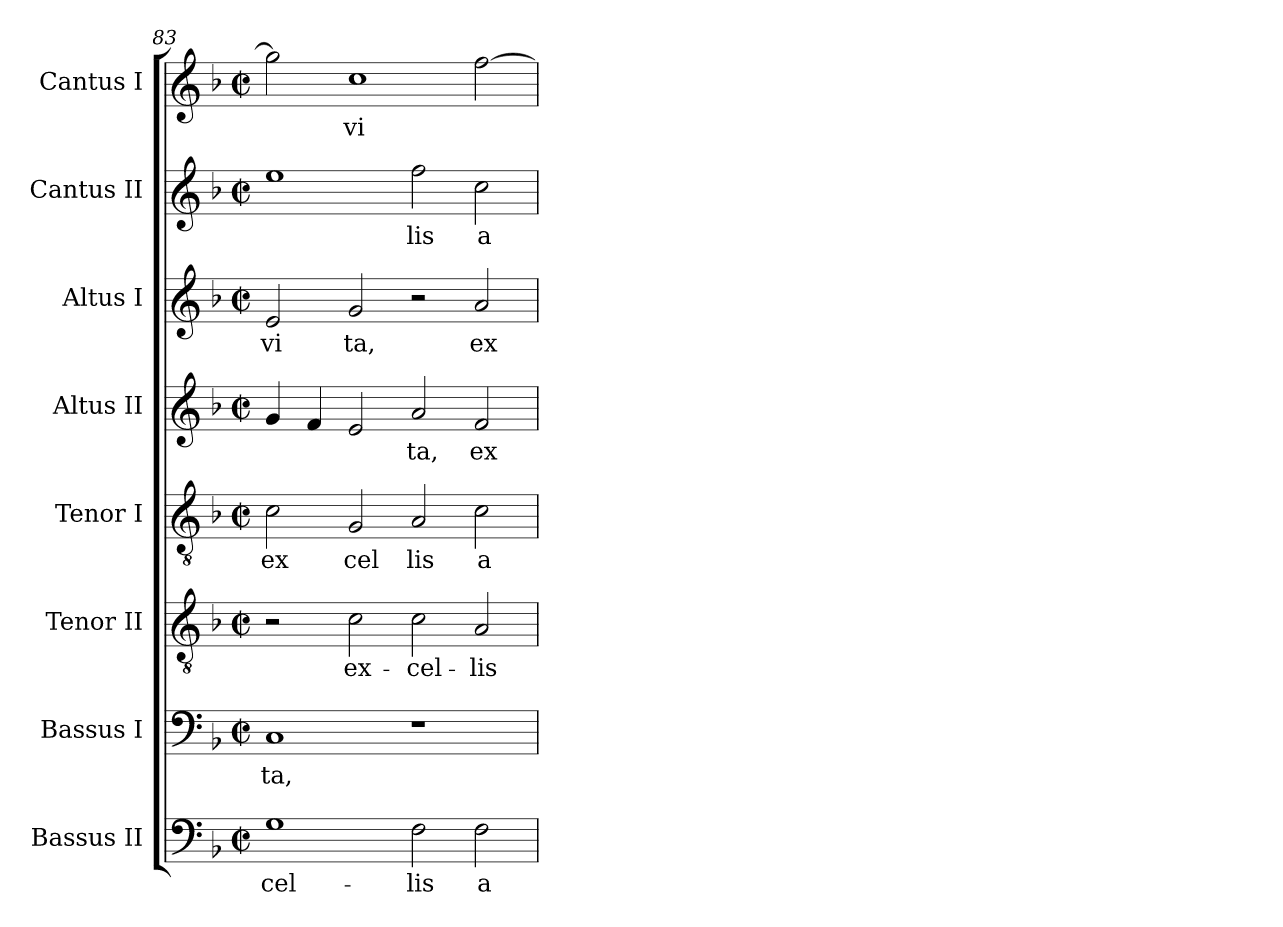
**kern	**text	**kern	**text	**kern	**text	**kern	**text	**kern	**text	**kern	**text	**kern	**text	**kern	**text
*part8	*part8	*part7	*part7	*part6	*part6	*part5	*part5	*part4	*part4	*part3	*part3	*part2	*part2	*part1	*part1
*staff8	*staff8	*staff7	*staff7	*staff6	*staff6	*staff5	*staff5	*staff4	*staff4	*staff3	*staff3	*staff2	*staff2	*staff1	*staff1
*I"Bassus II	*	*I"Bassus I	*	*I"Tenor II	*	*I"Tenor I	*	*I"Altus II	*	*I"Altus I	*	*I"Cantus II	*	*I"Cantus I	*
*I'B II	*	*I'B I	*	*I'T II	*	*I'T I	*	*I'A II	*	*I'A I	*	*	*	*	*
*clefF4	*	*clefF4	*	*clefGv2	*	*clefGv2	*	*clefG2	*	*clefG2	*	*clefG2	*	*clefG2	*
*k[b-]	*	*k[b-]	*	*k[b-]	*	*k[b-]	*	*k[b-]	*	*k[b-]	*	*k[b-]	*	*k[b-]	*
*F:	*	*F:	*	*F:	*	*F:	*	*F:	*	*F:	*	*F:	*	*F:	*
*M2/2	*	*M2/2	*	*M2/2	*	*M2/2	*	*M2/2	*	*M2/2	*	*M2/2	*	*M2/2	*
*met(c|)	*	*met(c|)	*	*met(c|)	*	*met(c|)	*	*met(c|)	*	*met(c|)	*	*met(c|)	*	*met(c|)	*
=83	=83	=83	=83	=83	=83	=83	=83	=83	=83	=83	=83	=83	=83	=83	=83
!	!LO:LY:b:cj	!	!LO:LY:b:cj	!	!	!	!LO:LY:b:cj	!	!	!	!LO:LY:b:cj	!	!	!	!
1G	-cel-	1C	ta,	2r	.	2c\	ex	4g/	.	2e/	vi	1ee	.	2gg\]	.
.	.	.	.	.	.	.	.	4f/	.	.	.	.	.	.	.
!	!	!	!	!	!LO:LY:b:cj	!	!LO:LY:b:cj	!	!	!	!LO:LY:b:cj	!	!	!	!LO:LY:b:cj
.	.	.	.	2c\	ex-	2G/	cel	2e/	.	2g/	ta,	.	.	1cc	vi
!	!LO:LY:b:cj	!	!	!	!LO:LY:b:cj	!	!LO:LY:b:cj	!	!LO:LY:b:cj	!	!	!	!LO:LY:b:cj	!	!
2F\	-lis	1r	.	2c\	-cel-	2A/	lis	2a/	-ta,	2r	.	2ff\	lis	.	.
!	!LO:LY:b:cj	!	!	!	!LO:LY:b:cj	!	!LO:LY:b:cj	!	!LO:LY:b:cj	!	!LO:LY:b:cj	!	!LO:LY:b:cj	!	!
2F\	a-	.	.	2A/	-lis	2c\	a	2f/	ex-	2a/	ex	2cc\	a	[>2ff\	.
=	=	=	=	=	=	=	=	=	=	=	=	=	=	=	=
*-	*-	*-	*-	*-	*-	*-	*-	*-	*-	*-	*-	*-	*-	*-	*-
